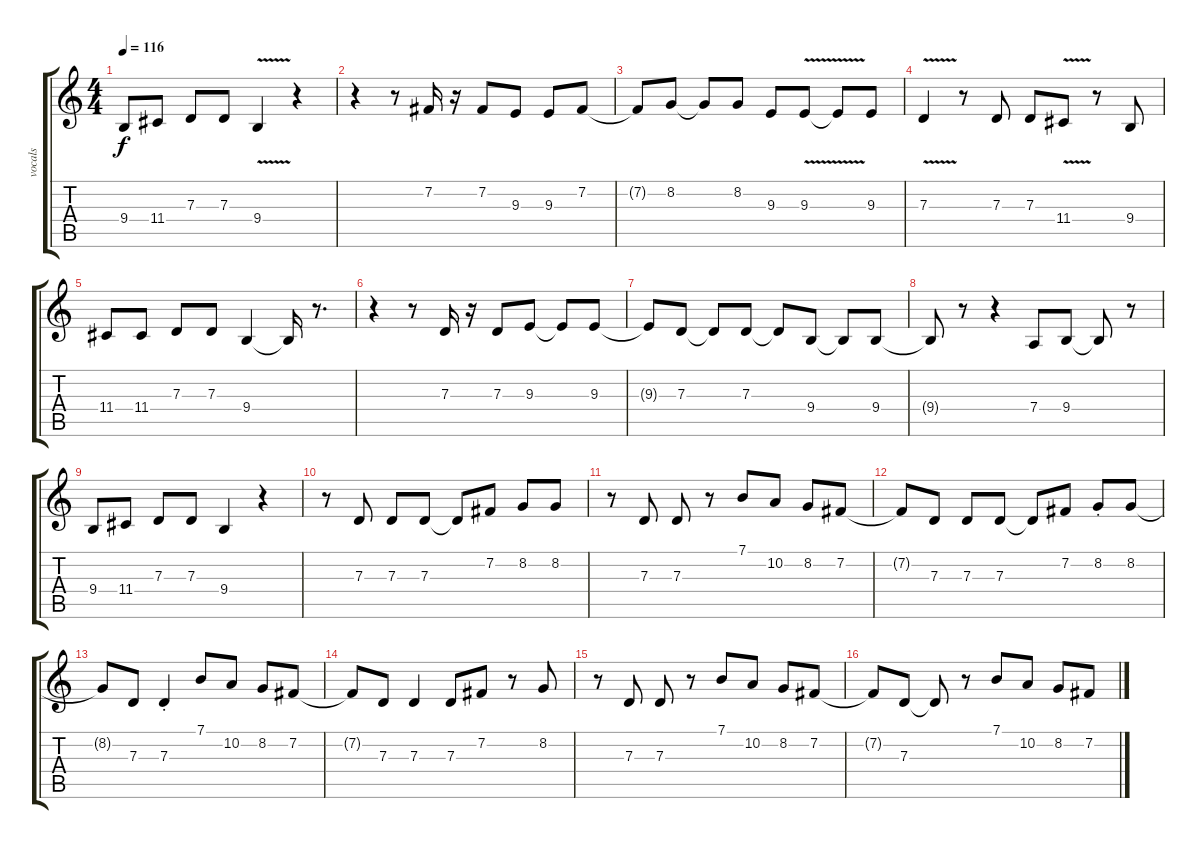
\track ("vocals" "vocals") {instrument lead3calliope}
\staff {score tabs}
\tuning (E4 B3 G3 D3 A2 E2) {hide}
\ts (4 4)
\tempo 116
\clef g2
\ks c
9.4.8{dy f} 11.4.8 7.3.8 7.3.8 9.4{v}.4 r.4 |
r.4 r.8 7.2.16 r.16 7.2.8 9.3.8 9.3.8 7.2.8 |
7.2{t}.8 8.2.8 8.2{t}.8 8.2.8 9.3.8 9.3{v}.8 9.3{t}.8 9.3.8 |
7.3{v}.4 r.8 7.3.8 7.3.8 11.4{v}.8 r.8 9.4.8 |
11.4.8 11.4.8 7.3.8 7.3.8 9.4.4 9.4{t}.16 r.8{d} |
r.4 r.8 7.3.16 r.16 7.3.8 9.3.8 9.3{t}.8 9.3.8 |
9.3{t}.8 7.3.8 7.3{t}.8 7.3.8 7.3{t}.8 9.4.8 9.4{t}.8 9.4.8 |
9.4{t}.8 r.8 r.4 7.4.8 9.4.8 9.4{t}.8 r.8 |
9.4.8 11.4.8 7.3.8 7.3.8 9.4.4 r.4 |
r.8 7.3.8 7.3.8 7.3.8 7.3{t}.8 7.2.8 8.2.8 8.2.8 |
r.8 7.3.8 7.3.8 r.8 7.1.8 10.2.8 8.2.8 7.2.8 |
7.2{t}.8 7.3.8 7.3.8 7.3.8 7.3{t}.8 7.2.8 8.2{st}.8 8.2.8 |
8.2{t}.8 7.3.8 7.3{st}.4 7.1.8 10.2.8 8.2.8 7.2.8 |
7.2{t}.8 7.3.8 7.3.4 7.3.8 7.2.8 r.8 8.2.8 |
r.8 7.3.8 7.3.8 r.8 7.1.8 10.2.8 8.2.8 7.2.8 |
7.2{t}.8 7.3.8 7.3{t}.8 r.8 7.1.8 10.2.8 8.2.8 7.2.8
